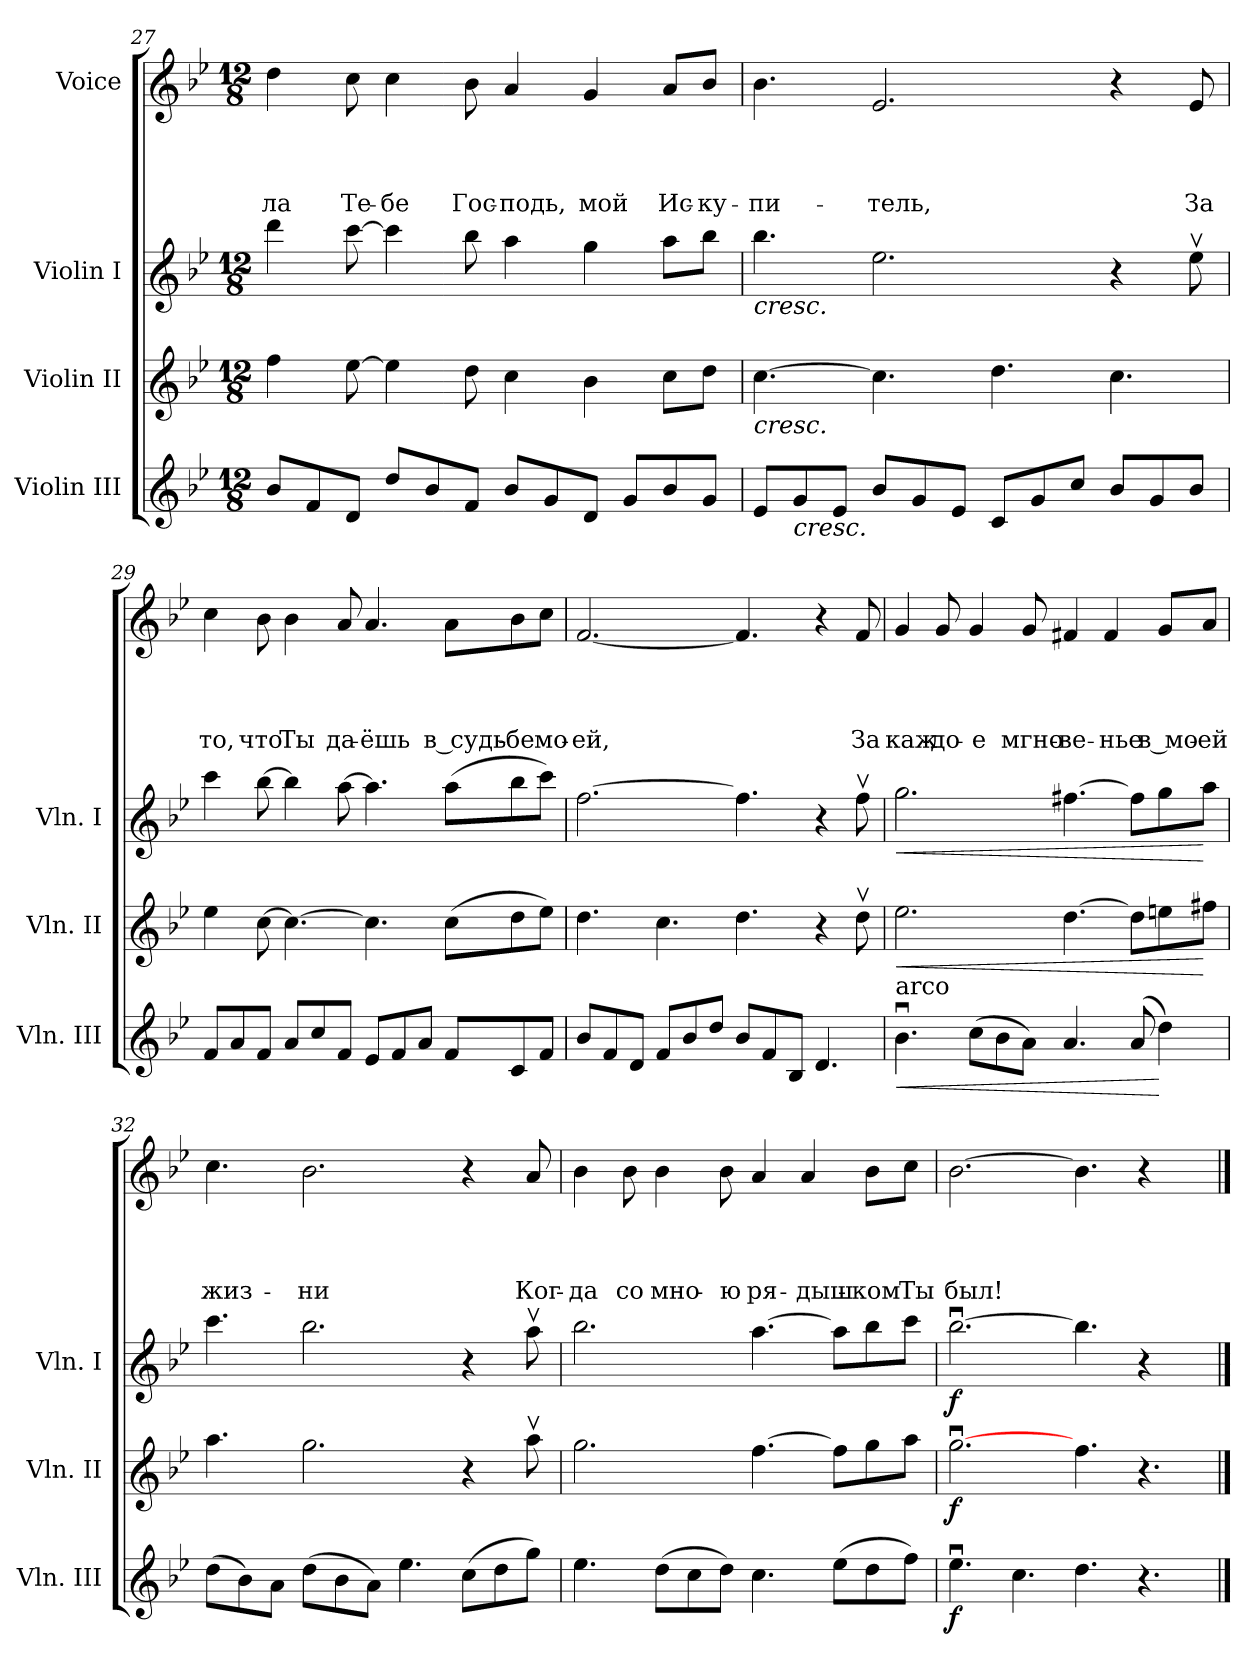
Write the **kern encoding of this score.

**kern	**dynam	**kern	**dynam	**kern	**dynam	**kern	**text	**text	**text	**text
*part4	*part4	*part3	*part3	*part2	*part2	*part1	*part1	*part1	*part1	*part1
*staff4	*staff4	*staff3	*staff3	*staff2	*staff2	*staff1	*staff1	*staff1	*staff1	*staff1
*I"Violin III	*	*I"Violin II	*	*I"Violin I	*	*I"Voice	*	*	*	*
*I'Vln. III	*	*I'Vln. II	*	*I'Vln. I	*	*	*	*	*	*
*clefG2	*	*clefG2	*	*clefG2	*	*clefG2	*	*	*	*
*k[b-e-]	*	*k[b-e-]	*	*k[b-e-]	*	*k[b-e-]	*	*	*	*
*B-:	*	*B-:	*	*B-:	*	*B-:	*	*	*	*
*M12/8	*	*M12/8	*	*M12/8	*	*M12/8	*	*	*	*
=27	=27	=27	=27	=27	=27	=27	=27	=27	=27	=27
!	!	!	!	!	!	!	!	!	!	!LO:LY:b
8b-/L	.	4ff\	.	4ddd\	.	4dd\	.	.	.	-ла
8f/	.	.	.	.	.	.	.	.	.	.
!	!	!	!	!	!	!	!	!	!	!LO:LY:b
8d/J	.	[8ee-\	.	[8ccc\	.	8cc\	.	.	.	Те-
!	!	!	!	!	!	!	!	!	!	!LO:LY:b
8dd/L	.	4ee-\]	.	4ccc\]	.	4cc\	.	.	.	-бе
8b-/	.	.	.	.	.	.	.	.	.	.
!	!	!	!	!	!	!	!	!	!	!LO:LY:b
8f/J	.	8dd\	.	8bb-\	.	8b-\	.	.	.	Гос-
!	!	!	!	!	!	!	!	!	!	!LO:LY:b
8b-/L	.	4cc\	.	4aa\	.	4a/	.	.	.	-подь,
8g/	.	.	.	.	.	.	.	.	.	.
!	!	!	!	!	!	!	!	!	!	!LO:LY:b
8d/J	.	4b-\	.	4gg\	.	4g/	.	.	.	мой
8g/L	.	.	.	.	.	.	.	.	.	.
!	!	!	!	!	!	!	!	!	!	!LO:LY:b
8b-/	.	8cc\L	.	8aa\L	.	8a/L	.	.	.	Ис-
!	!	!	!	!	!	!	!	!	!	!LO:LY:b
8g/J	.	8dd\J	.	8bb-\J	.	8b-/J	.	.	.	-ку-
=28	=28	=28	=28	=28	=28	=28	=28	=28	=28	=28
!	!	!	!	!LO:TX:b:i:t=cresc.	!	!	!	!	!	!
!	!	!LO:TX:b:i:t=cresc.	!	!	!	!	!	!	!	!
!	!	!	!	!	!	!	!	!	!	!LO:LY:b
8e-/L	.	[4.cc\	.	4.bb-\	.	4.b-\	.	.	.	-пи-
!LO:TX:b:i:t=cresc.	!	!	!	!	!	!	!	!	!	!
8g/	.	.	.	.	.	.	.	.	.	.
8e-/J	.	.	.	.	.	.	.	.	.	.
!	!	!	!	!	!	!	!	!	!	!LO:LY:b
8b-/L	.	4.cc\]	.	2.ee-\	.	2.e-/	.	.	.	-тель,
8g/	.	.	.	.	.	.	.	.	.	.
8e-/J	.	.	.	.	.	.	.	.	.	.
8c/L	.	4.dd\	.	.	.	.	.	.	.	.
8g/	.	.	.	.	.	.	.	.	.	.
8cc/J	.	.	.	.	.	.	.	.	.	.
8b-/L	.	4.cc\	.	4r	.	4r	.	.	.	.
8g/	.	.	.	.	.	.	.	.	.	.
!	!	!	!	!	!	!	!	!	!	!LO:LY:b
8b-/J	.	.	.	8ee-v>\	.	8e-/	.	.	.	За
!!LO:LB:g=z
=29	=29	=29	=29	=29	=29	=29	=29	=29	=29	=29
!	!	!	!	!	!	!	!	!	!	!LO:LY:b
8f/L	.	4ee-\	.	4ccc\	.	4cc\	.	.	.	то,
8a/	.	.	.	.	.	.	.	.	.	.
!	!	!	!	!	!	!	!	!	!	!LO:LY:b
8f/J	.	[8cc\	.	[8bb-\	.	8b-\	.	.	.	что
!	!	!	!	!	!	!	!	!	!	!LO:LY:b
8a/L	.	4.cc\_	.	4bb-\]	.	4b-\	.	.	.	Ты
8cc/	.	.	.	.	.	.	.	.	.	.
!	!	!	!	!	!	!	!	!	!	!LO:LY:b
8f/J	.	.	.	[8aa\	.	8a/	.	.	.	да-
!	!	!	!	!	!	!	!	!	!	!LO:LY:b
8e-/L	.	4.cc\]	.	4.aa\]	.	4.a/	.	.	.	-ёшь
8f/	.	.	.	.	.	.	.	.	.	.
8a/J	.	.	.	.	.	.	.	.	.	.
!	!	!	!	!	!	!	!	!	!	!LO:LY:b
8f/L	.	(>8cc\L	.	(>8aa\L	.	8a\L	.	.	.	в судь-
!	!	!	!	!	!	!	!	!	!	!LO:LY:b
8c/	.	8dd\	.	8bb-\	.	8b-\	.	.	.	-бе
!	!	!	!	!	!	!	!	!	!	!LO:LY:b
8f/J	.	8ee-\J)	.	8ccc\J)	.	8cc\J	.	.	.	мо-
=30	=30	=30	=30	=30	=30	=30	=30	=30	=30	=30
!	!	!	!	!	!	!	!	!	!	!LO:LY:b
8b-/L	.	4.dd\	.	[2.ff\	.	[2.f/	.	.	.	-ей,
8f/	.	.	.	.	.	.	.	.	.	.
8d/J	.	.	.	.	.	.	.	.	.	.
8f/L	.	4.cc\	.	.	.	.	.	.	.	.
8b-/	.	.	.	.	.	.	.	.	.	.
8dd/J	.	.	.	.	.	.	.	.	.	.
8b-/L	.	4.dd\	.	4.ff\]	.	4.f/]	.	.	.	.
8f/	.	.	.	.	.	.	.	.	.	.
8B-/J	.	.	.	.	.	.	.	.	.	.
4.d/	.	4r	.	4r	.	4r	.	.	.	.
!	!	!	!	!	!	!	!	!	!	!LO:LY:b
.	.	8ddv>\	.	8ffv>\	.	8f/	.	.	.	За
=31	=31	=31	=31	=31	=31	=31	=31	=31	=31	=31
!LO:TX:a:t=arco	!	!	!	!	!	!	!	!	!	!
!	!LO:HP:b	!	!LO:HP:b	!	!LO:HP:b	!	!	!	!	!LO:LY:b
4.b-u>\	<	2.ee-\	<	2.gg\	<	4g/	.	.	.	каж-
!	!	!	!	!	!	!	!	!	!	!LO:LY:b
.	.	.	.	.	.	8g/	.	.	.	-до-
!	!	!	!	!	!	!	!	!	!	!LO:LY:b
(>8cc\L	.	.	.	.	.	4g/	.	.	.	-е
8b-\	.	.	.	.	.	.	.	.	.	.
!	!	!	!	!	!	!	!	!	!	!LO:LY:b
8a\J)	.	.	.	.	.	8g/	.	.	.	мгно-
!	!	!	!	!	!	!	!	!	!	!LO:LY:b
4.a/	.	[4.dd\	.	[4.ff#X\	.	4f#X/	.	.	.	-ве-
!	!	!	!	!	!	!	!	!	!	!LO:LY:b
.	.	.	.	.	.	4f#/	.	.	.	-нье
(8a/	.	8dd\L]	.	8ff#\L]	.	.	.	.	.	.
!	!	!	!	!	!	!	!	!	!	!LO:LY:b
4dd\)	[	8een\	.	8gg\	.	8g/L	.	.	.	в мо-
!	!	!	!	!	!	!	!	!	!	!LO:LY:b
.	.	8ff#X\J	[	8aa\J	[	8a/J	.	.	.	-ей
!!LO:PB:g=z
=32	=32	=32	=32	=32	=32	=32	=32	=32	=32	=32
!	!	!	!	!	!	!	!	!	!	!LO:LY:b
(>8dd\L	.	4.aa\	.	4.ccc\	.	4.cc\	.	.	.	жиз-
8b-\)	.	.	.	.	.	.	.	.	.	.
8a\J	.	.	.	.	.	.	.	.	.	.
!	!	!	!	!	!	!	!	!	!	!LO:LY:b
(>8dd\L	.	2.gg\	.	2.bb-\	.	2.b-\	.	.	.	-ни
8b-\	.	.	.	.	.	.	.	.	.	.
8a\J)	.	.	.	.	.	.	.	.	.	.
4.ee-\	.	.	.	.	.	.	.	.	.	.
(>8cc\L	.	4r	.	4r	.	4r	.	.	.	.
8dd\	.	.	.	.	.	.	.	.	.	.
!	!	!	!	!	!	!	!	!	!	!LO:LY:b
8gg\J)	.	8aav>\	.	8aav>\	.	8a/	.	.	.	Ког-
=33	=33	=33	=33	=33	=33	=33	=33	=33	=33	=33
!	!	!	!	!	!	!	!	!	!	!LO:LY:b
4.ee-\	.	2.gg\	.	2.bb-\	.	4b-\	.	.	.	-да
!	!	!	!	!	!	!	!	!	!	!LO:LY:b
.	.	.	.	.	.	8b-\	.	.	.	со
!	!	!	!	!	!	!	!	!	!	!LO:LY:b
(>8dd\L	.	.	.	.	.	4b-\	.	.	.	мно-
8cc\	.	.	.	.	.	.	.	.	.	.
!	!	!	!	!	!	!	!	!	!	!LO:LY:b
8dd\J)	.	.	.	.	.	8b-\	.	.	.	-ю
!	!	!	!	!	!	!	!	!	!	!LO:LY:b
4.cc\	.	[4.ff\	.	[4.aa\	.	4a/	.	.	.	ря-
!	!	!	!	!	!	!	!	!	!	!LO:LY:b
.	.	.	.	.	.	4a/	.	.	.	-дыш-
(>8ee-\L	.	8ff\L]	.	8aa\L]	.	.	.	.	.	.
!	!	!	!	!	!	!	!	!	!	!LO:LY:b
8dd\	.	8gg\	.	8bb-\	.	8b-\L	.	.	.	-ком
!	!	!	!	!	!	!	!	!	!	!LO:LY:b
8ff\J)	.	8aa\J	.	8ccc\J	.	8cc\J	.	.	.	Ты
=34	=34	=34	=34	=34	=34	=34	=34	=34	=34	=34
!	!LO:DY:b	!	!LO:DY:b	!	!LO:DY:b	!	!	!	!	!LO:LY:b
4.ee-u>\	f	[2.ggu>\	f	[2.bb-u>\	f	[2.b-\	.	.	.	был!
4.cc\	.	.	.	.	.	.	.	.	.	.
4.dd\	.	4.ff\	.	4.bb-\]	.	4.b-\]	.	.	.	.
4.r	.	4.r	.	4r	.	4r	.	.	.	.
.	.	.	.	8ryy	.	8ryy	.	.	.	.
==	==	==	==	==	==	==	==	==	==	==
*-	*-	*-	*-	*-	*-	*-	*-	*-	*-	*-
